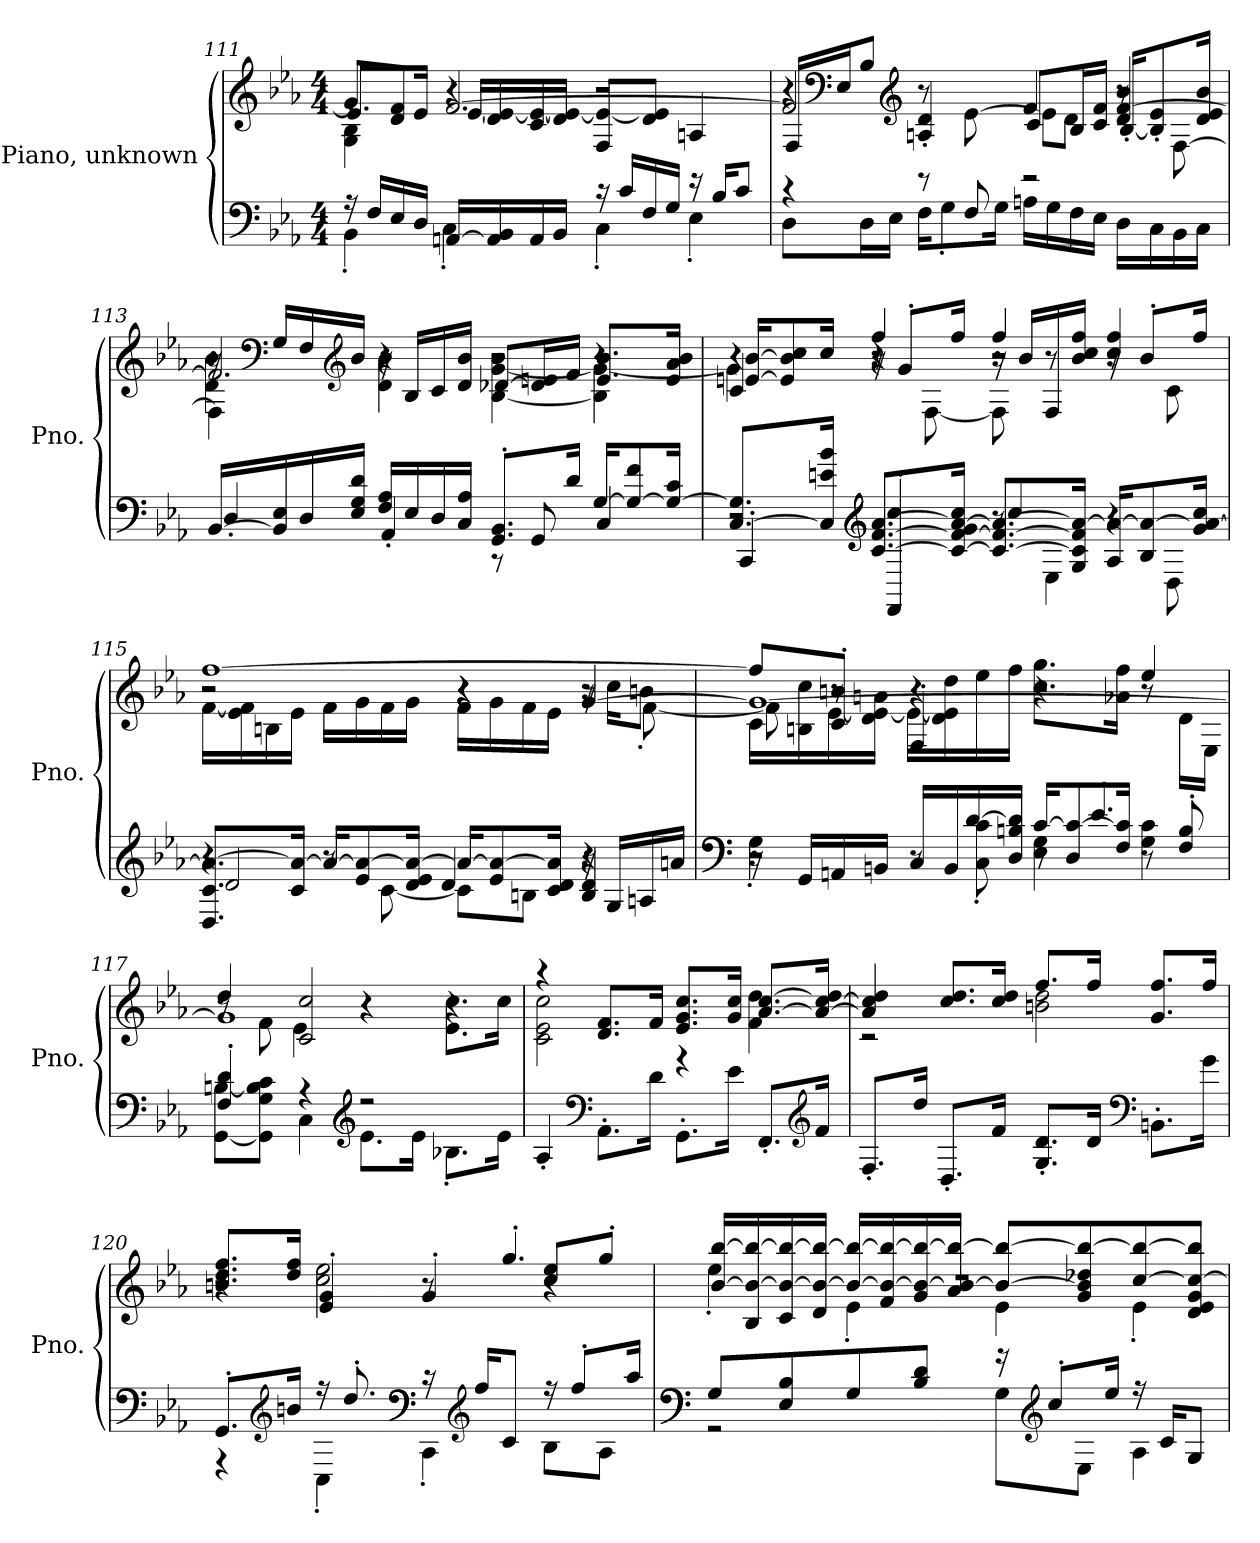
**kern	**kern
*part1	*part1
*staff2	*staff1
*I"Piano, unknown	*
*I'Pno.	*
!!LO:LB:g=z
*clefF4	*clefG2
*k[b-e-a-]	*k[b-e-a-]
*M4/4	*M4/4
=111	=111
*^	*^
*	*	*	*^
16r	4BB-'\	8g/L]	8.e-/L	4G\' 4B-\'
16F/LL	.	.	.	.
16E-/	.	8d/ 8f/J	.	.
16D/JJ	.	.	16e-/Jk	.
[16AAn/LL	4C'\	[2.f/	[16e-/LL	4r
16AA/] 16BB-/	.	.	16d/ 16e-/_	.
16AA/	.	.	16c/ 16e-/_	.
16BB-/JJ	.	.	16d/ 16e-/_JJ	.
16r	4C'\	.	8F/ 8e-/_L	2r
16c/LL	.	.	.	.
16F/	.	.	8d/ 8e-/]J	.
16G/JJ	.	.	.	.
16r	4E-'\	.	4An/	.
16B-/KL	.	.	.	.
8c/J	.	.	.	.
=112	=112	=112	=112	=112
4r	8D\L	2f/]	16F/LL	4r
*	*	*clefF4	*	*
.	.	.	16E-/J	.
.	16D\L	.	8B-/J	.
.	16E-\JJ	.	.	.
*	*	*clefG2	*	*
8r	16F\KL	.	4An/' 4d/'	8r
.	8G'\	.	.	.
8F/	.	.	.	[8e-\
.	16G\Jk	.	.	.
2r	16An\LL	4f/	8c/L	8e-\L]
.	16G\	.	.	.
.	16F\	.	16B-/L	8d\J
.	16E-\JJ	.	16c/ 16f/JJ	.
.	16D\LL	4d/ [4f/ 4b-/	[16B-'/KL	8r
.	16C\	.	8B-/]' 8e-/'	.
.	16BB-\	.	.	[8F\
.	16C\JJ	.	16d/ 16e-/ 16b-/Jk	.
!!LO:LB:g=z
=113	=113	=113	=113	=113
*	*	*	*	*^
[16BB-/LL	4D'/	2.f/]	4d\ 4b-\	16r	4F\]
*	*	*clefF4	*	*	*
16BB-/] 16E-/	.	.	.	16G/LL	.
16D/	.	.	.	16F/	.
*	*	*clefG2	*	*	*
16E-/ 16G/ 16d/JJ	.	.	.	16b-/JJ	.
16F/ 16A-/LL	4AA-'/	.	4d\ 4b-\	16r	4r
16E-/	.	.	.	16B-/LL	.
16D/	.	.	.	16c/	.
16C/ 16A-/JJ	.	.	.	16d/ 16b-/JJ	.
8.GG/' 8.BB-/'L	8r	.	[4B-\ [4g\ 4b-\	[8d-X/L	2r
.	8GG/	.	.	16d-/] 16en/L	.
16d/Jk	.	.	.	16f/JJ	.
[16G/KL	4C/	4r	4B-\] 4g\_	8.e/ 8.b-/L	.
8G/_ 8f/	.	.	.	.	.
16G/_ 16c/Jk	.	.	.	16e/ 16a-/ 16b-/Jk	.
!!LO:LB:g=z	!!	!!	!!
=114	=114	=114	=114	=114	=114
*	*^	*	*	*	*
[8.C/ 8.G/]L	2r	4CC'/	4c/	4g\]	[16en/ [16b-/KL	4r
.	.	.	.	.	8e/] 8b-/] 8cc/	.
16C/] 16en/ 16b-/Jk	.	.	.	.	16cc/Jk	.
*clefG2	*	*	*	*	*	*
[8.c/ [8.f/ [8.a-/L	.	4FF/' 4cc/'	4ff/	4r	16r	8r
.	.	.	.	.	8g'/L	.
.	.	.	.	.	.	[8F\
16c/_ 16f/_ 16g/ 16a-/_ 16cc/Jk	.	.	.	.	16ff/Jk	.
8.c/_ 8.f/_ 8.a-/_L	8r	4cc/	4ff/	2r	16r	8F\]
.	.	.	.	.	16b-/LL	.
.	4E-\	.	.	.	16F/	8r
16G/ 16c/] 16f/] 16a-/_Jk	.	.	.	.	16b-/ 16cc/ 16ff/JJ	.
16A-/ 16a-/_KL	.	4r	4cc/ 4ff/	.	16r	8r
8B-/ 8a-/_	.	.	.	.	8b-'/L	.
.	8D\	.	.	.	.	8c\
16g/ 16a-/_ 16cc/Jk	.	.	.	.	16ff/Jk	.
!!LO:LB:g=z	!!	!!	!!
=115	=115	=115	=115	=115	=115	=115
8.D/ 8.c/ 8.a-/_L	4r	2d/	[1ff	[16f\LL	2r	2r
.	.	.	.	16e-\ 16f\]	.	.
.	.	.	.	16Bn\	.	.
16c/ 16a-/_Jk	.	.	.	16e-\JJ	.	.
16a-/KL_	8r	.	.	16f\LL	.	.
8e-/ 8a-/_	.	.	.	16g\	.	.
.	[8c\	.	.	16f\	.	.
16d/ 16e-/ 16a-/_Jk	.	.	.	16g\JJ	.	.
16a-/KL_	8c\L]	4d/	.	16f\LL	4r	4r
8e-/ 8a-/_	.	.	.	16g\	.	.
.	8Bn\J	.	.	16f\	.	.
16c/ 16d/ 16a-/]Jk	.	.	.	16e-\JJ	.	.
16r	4r	4B/ 4d/	.	16r	[4g/	8r
16G/LL	.	.	.	16cc\KL	.	.
16An/	.	.	.	8bn'\J	.	[8f\
16an/JJ	.	.	.	.	.	.
!!LO:PB:g=z	!!	!!	!!
=116	=116	=116	=116	=116	=116	=116
*clefF4	*	*	*	*	*	*
2r	4G'\	16r	8ff/L]	16c\LL	1g_	8f\]
.	.	16GG/LL	.	16Bn\ 16cc\	.	.
.	.	16AAn/	8c/' 8bn/'J	[16e-\	.	8r
.	.	16BBn/JJ	.	16d\ 16e-\_ 16an\JJ	.	.
.	8r	16C/LL	4F'/	16e-\LL_	.	4r
.	.	16BB/	.	16d\ 16e-\] 16dd\	.	.
.	8C\' 8c\'	[16d/	.	16ee-\	.	.
.	.	16D/ 16Bn/ 16d/]JJ	.	16ff\JJ	.	.
8r	4E-\ 4G\	[16c/KL	4r	8.cc\ 8.gg\L	.	2r
.	.	8D/ 8c/_	.	.	.	.
4.e-'/	.	.	.	.	.	.
.	.	16F/ 16c/]Jk	.	16a-X\ 16ff\Jk	.	.
.	4G\ 4c\	8r	4ee-/	8r	.	.
.	.	8F/' 8B/'	.	16d\LL	.	.
.	.	.	.	16E-\JJ	.	.
*	*v	*v	*	*	*	*
*	*	*	*	*v	*v
=117	=117	=117	=117	=117
4F/' 4d/'	[8GG\ [8Bn\L	4dd/	8r	1g]
.	8GG\] 8G\ 8B\] 8c\J	.	8f\	.
4r	4C\	2c/ 2cc/	4e-\	.
*clefG2	*	*	*	*
2r	8.e-\L	.	4r	.
.	16e-\Jk	.	.	.
.	8.B-X'\L	4r	8.e-\ 8.cc\L	.
.	16e-\Jk	.	16cc\Jk	.
*v	*v	*	*	*
*	*	*v	*v
!!LO:LB:g=z
=118	=118	=118
4A-'/	4r	2c\ 2e-\ 2cc\
*clefF4	*	*
8.AA-'\L	8.d/ 8.f/L	.
16d\Jk	16f/Jk	.
8.GG'\L	8.e-/ 8.g/ 8.cc/L	4r
16e-\Jk	16g/ 16cc/Jk	.
8.FF'/L	[8.a-/ [8.cc/L	4f\ 4dd\
*clefG2	*	*
16f/Jk	16a-/_ 16cc/_ 16dd/Jk	.
=119	=119	=119
8.F'/L	4a-/] 4cc/] 4dd/	2r
16dd/Jk	.	.
8.D'/L	8.cc/ 8.dd/L	.
16f/Jk	16cc/ 16dd/Jk	.
8.G/' 8.d/'L	8.ff/L	2bn\ 2dd\
16d/Jk	16ff/Jk	.
*clefF4	*	*
8.BBn'\L	8.g/ 8.ff/L	.
16g\Jk	16ff/Jk	.
!!LO:LB:g=z
=120	=120	=120
*^	*	*^
8.GG'/L	4r	2r	4r	8.bn/ 8.dd/ 8.ff/L
*clefG2	*	*	*	*
16bn/Jk	.	.	.	16dd/ 16ff/Jk
16r	4C'\	.	2cc\ 2ee-\	4e-/' 4g/'
8.dd'/	.	.	.	.
*clefF4	*	*	*	*
16r	4CC'\	8r	.	4g'/
*clefG2	*	*	*	*
16ff/KL	.	.	.	.
8c/J	.	4.gg'/	.	.
16r	8B-\L	.	4r	8cc/ 8ee-/L
8ff'/L	.	.	.	.
.	8A-\J	.	.	8gg'/J
16aa-/Jk	.	.	.	.
=121	=121	=121	=121	=121
*clefF4	*	*	*	*
8G/L	2r	1r	4ee-'\	[16b-/ [16bb-/LL
.	.	.	.	16B-/ 16b-/_ 16bb-/_
8E-/ 8B-/	.	.	.	16c/ 16b-/_ 16bb-/_
.	.	.	.	16d/ 16b-/_ 16bb-/_JJ
8G/	.	.	4e-'\	16b-/_ 16bb-/_LL
.	.	.	.	16f/ 16b-/_ 16bb-/_
8B-/ 8d/J	.	.	.	16g/ 16b-/_ 16bb-/_
.	.	.	.	16a-/ 16b-/_ 16bb-/_JJ
16r	8G\L	.	4e-\	8b-/_ 8bb-/_L
*clefG2	*	*	*	*
8cc'/L	.	.	.	.
.	8E-\J	.	.	8g/ 8b-/] 8dd-X/ 8bb-/_
16ee-/Jk	.	.	.	.
16r	4A-\	.	4e-'\	[8cc/ 8bb-/_
16c/KL	.	.	.	.
8G/J	.	.	.	8d/ 8e-/ 8g/ 8cc/_ 8bb-/]J
*v	*v	*	*	*
*	*v	*v	*v
=	=
*-	*-
